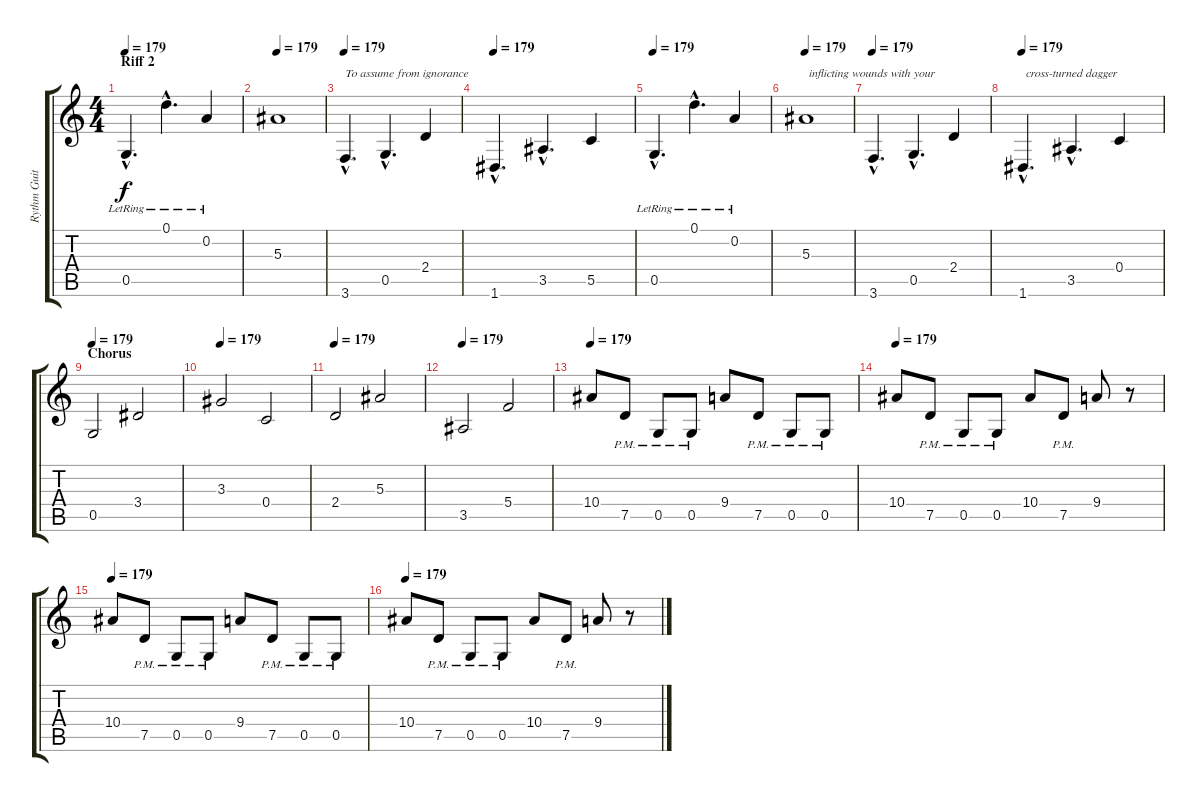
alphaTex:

\track ("Rythm Guitar" "Rythm Guit") {instrument distortionguitar}
\staff {score tabs}
\tuning (D4 A3 F3 C3 G2 D2) {hide}
\ts (4 4)
\section ("" "Riff 2")
\tempo 179
\clef g2
\ks c
0.5{hac lr}.4{d dy f volume 9} 0.1{hac lr}.4{d} 0.2{lr}.4 |
\tempo 179
5.3.1 |
\tempo 179
3.6{hac}.4{d txt "To assume from ignorance"} 0.5{hac}.4{d} 2.4.4 |
\tempo 179
1.6{hac}.4{d} 3.5{hac}.4{d} 5.5.4 |
\tempo 179
0.5{hac lr}.4{d} 0.1{hac lr}.4{d} 0.2{lr}.4 |
\tempo 179
5.3.1{txt " inflicting wounds with your"} |
\tempo 179
3.6{hac}.4{d} 0.5{hac}.4{d} 2.4.4 |
\tempo 179
1.6{hac}.4{d txt " cross-turned dagger"} 3.5{hac}.4{d} 0.4.4 |
\section ("" "Chorus")
\tempo 179
0.5.2{volume 12 balance 12} 3.4.2 |
\tempo 179
3.3.2 0.4.2 |
\tempo 179
2.4.2 5.3.2 |
\tempo 179
3.5.2 5.4.2 |
\tempo 179
10.4.8 7.5{pm}.8 0.5{pm}.8 0.5{pm}.8 9.4.8 7.5{pm}.8 0.5{pm}.8 0.5{pm}.8 |
\tempo 179
10.4.8 7.5{pm}.8 0.5{pm}.8 0.5{pm}.8 10.4.8 7.5{pm}.8 9.4.8 r.8 |
\tempo 179
10.4.8 7.5{pm}.8 0.5{pm}.8 0.5{pm}.8 9.4.8 7.5{pm}.8 0.5{pm}.8 0.5{pm}.8 |
\tempo 179
10.4.8 7.5{pm}.8 0.5{pm}.8 0.5{pm}.8 10.4.8 7.5{pm}.8 9.4.8 r.8
